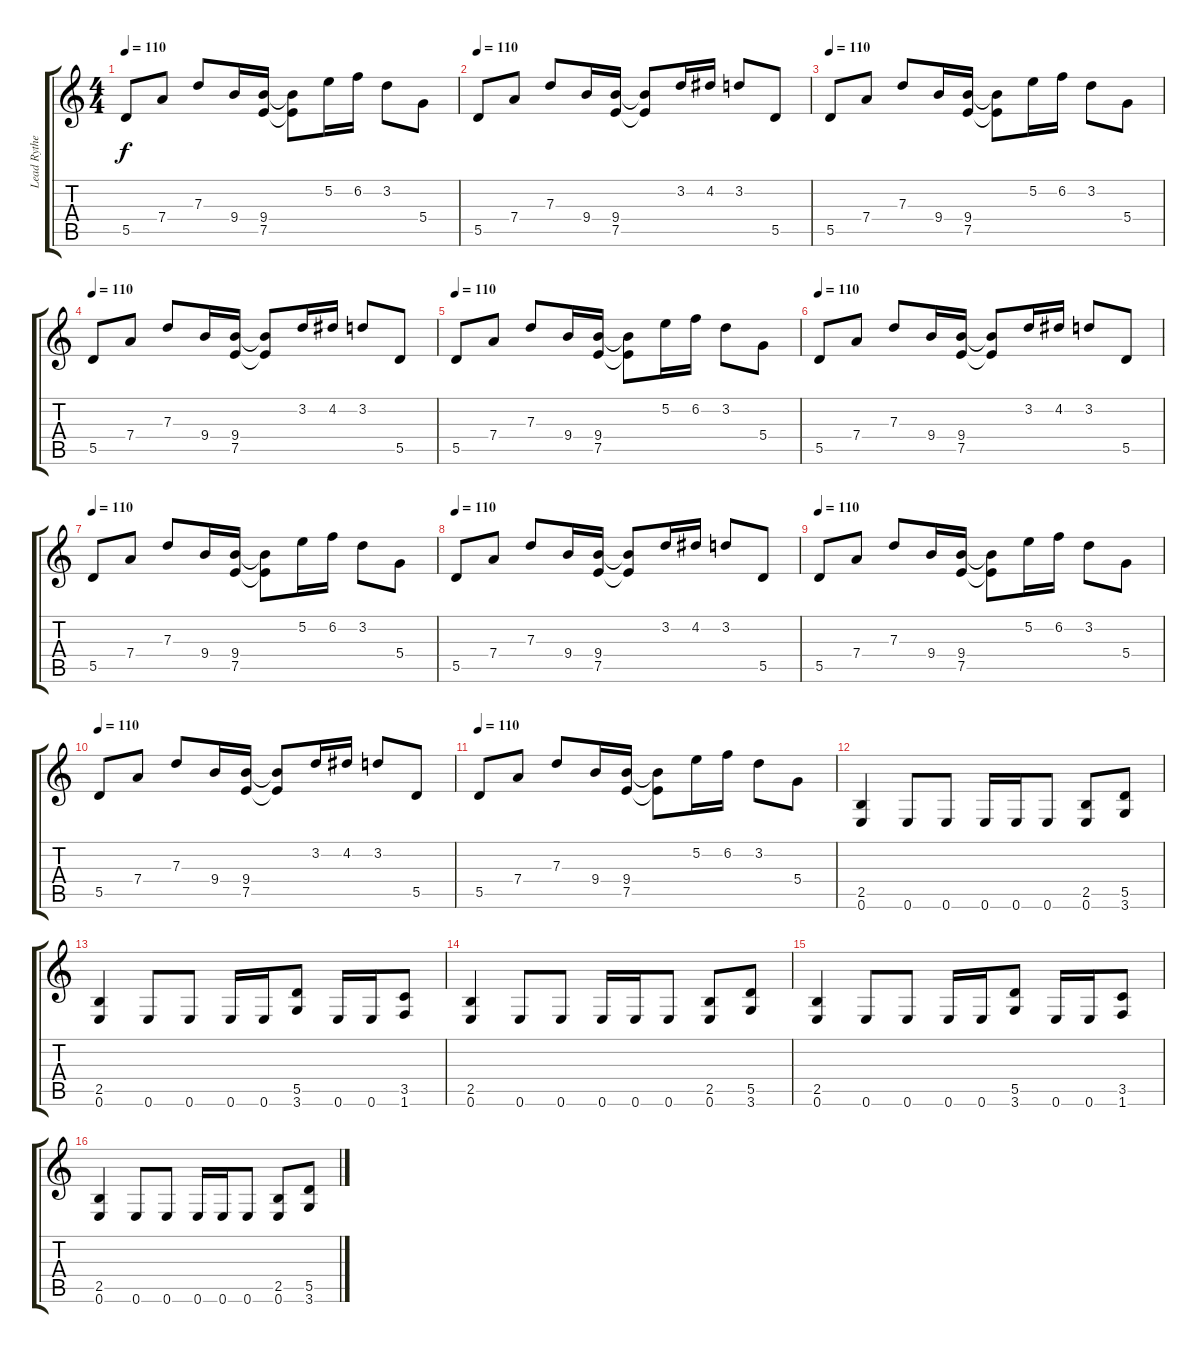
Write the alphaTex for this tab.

\track ("Lead Rythem" "Lead Rythe") {instrument overdrivenguitar}
\staff {score tabs}
\tuning (E4 B3 G3 D3 A2 E2) {hide}
\ts (4 4)
\tempo 110
\clef g2
\ks c
5.5.8{dy f} 7.4.8 7.3.8 9.4.16 (9.4 7.5).16 (9.4{t} 7.5{t}).8 5.2.16 6.2.16 3.2.8 5.4.8 |
\tempo 110
5.5.8 7.4.8 7.3.8 9.4.16 (9.4 7.5).16 (9.4{t} 7.5{t}).8 3.2.16 4.2.16 3.2.8 5.5.8 |
\tempo 110
5.5.8 7.4.8 7.3.8 9.4.16 (9.4 7.5).16 (9.4{t} 7.5{t}).8 5.2.16 6.2.16 3.2.8 5.4.8 |
\tempo 110
5.5.8 7.4.8 7.3.8 9.4.16 (9.4 7.5).16 (9.4{t} 7.5{t}).8 3.2.16 4.2.16 3.2.8 5.5.8 |
\tempo 110
5.5.8 7.4.8 7.3.8 9.4.16 (9.4 7.5).16 (9.4{t} 7.5{t}).8 5.2.16 6.2.16 3.2.8 5.4.8 |
\tempo 110
5.5.8 7.4.8 7.3.8 9.4.16 (9.4 7.5).16 (9.4{t} 7.5{t}).8 3.2.16 4.2.16 3.2.8 5.5.8 |
\tempo 110
5.5.8 7.4.8 7.3.8 9.4.16 (9.4 7.5).16 (9.4{t} 7.5{t}).8 5.2.16 6.2.16 3.2.8 5.4.8 |
\tempo 110
5.5.8 7.4.8 7.3.8 9.4.16 (9.4 7.5).16 (9.4{t} 7.5{t}).8 3.2.16 4.2.16 3.2.8 5.5.8 |
\tempo 110
5.5.8 7.4.8 7.3.8 9.4.16 (9.4 7.5).16 (9.4{t} 7.5{t}).8 5.2.16 6.2.16 3.2.8 5.4.8 |
\tempo 110
5.5.8 7.4.8 7.3.8 9.4.16 (9.4 7.5).16 (9.4{t} 7.5{t}).8 3.2.16 4.2.16 3.2.8 5.5.8 |
\tempo 110
5.5.8 7.4.8 7.3.8 9.4.16 (9.4 7.5).16 (9.4{t} 7.5{t}).8 5.2.16 6.2.16 3.2.8 5.4.8 |
(2.5 0.6).4 0.6.8 0.6.8 0.6.16 0.6.16 0.6.8 (2.5 0.6).8 (5.5 3.6).8 |
(2.5 0.6).4 0.6.8 0.6.8 0.6.16 0.6.16 (5.5 3.6).8 0.6.16 0.6.16 (3.5 1.6).8 |
(2.5 0.6).4 0.6.8 0.6.8 0.6.16 0.6.16 0.6.8 (2.5 0.6).8 (5.5 3.6).8 |
(2.5 0.6).4 0.6.8 0.6.8 0.6.16 0.6.16 (5.5 3.6).8 0.6.16 0.6.16 (3.5 1.6).8 |
(2.5 0.6).4 0.6.8 0.6.8 0.6.16 0.6.16 0.6.8 (2.5 0.6).8 (5.5 3.6).8
